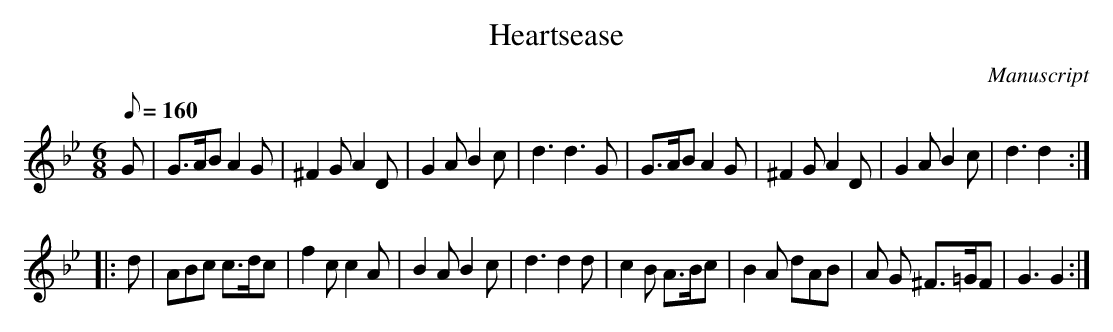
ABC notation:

X:1
T:Heartsease
M:6/8
L:1/8
Q:160
O:Manuscript
K:Gm
G|G>AB A2 G|^F2 G A2 D|G2 A B2 c|d3 d3 G|G>AB A2 G|^F2 G A2 D|G2 A B2 c| d3 d2:|
|: d|ABc c>dc|f2 c c2 A|B2 A B2 c|d3 d2 d|c2 B A>Bc|B2 A dAB|A G ^F>=GF|G3 G2:|
